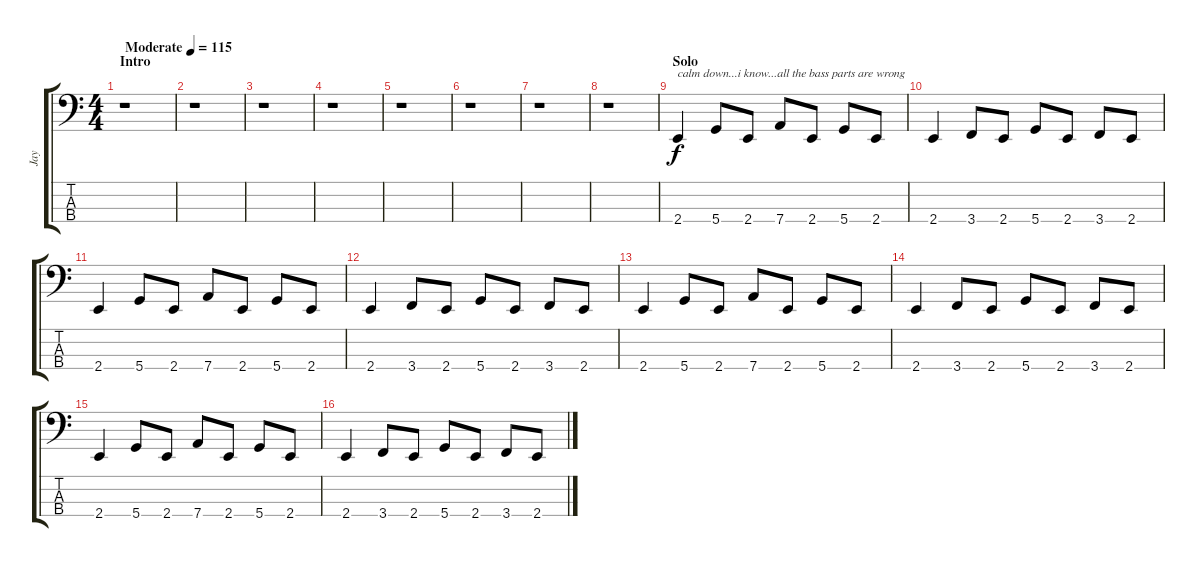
\track ("Jay" "Jay") {instrument electricbasspick}
\staff {score tabs}
\tuning (F2 C2 G1 D1) {hide}
\ts (4 4)
\section ("" "Intro")
\tempo (115 "Moderate")
\clef f4
\ks c
r.1{dy f instrument electricbasspick} |
r.1 |
r.1 |
r.1 |
r.1 |
r.1 |
r.1 |
r.1 |
\section ("" "Solo")
2.4.4{txt "calm down...i know...all the bass parts are wrong"} 5.4.8 2.4.8 7.4.8 2.4.8 5.4.8 2.4.8 |
2.4.4 3.4.8 2.4.8 5.4.8 2.4.8 3.4.8 2.4.8 |
2.4.4 5.4.8 2.4.8 7.4.8 2.4.8 5.4.8 2.4.8 |
2.4.4 3.4.8 2.4.8 5.4.8 2.4.8 3.4.8 2.4.8 |
2.4.4 5.4.8 2.4.8 7.4.8 2.4.8 5.4.8 2.4.8 |
2.4.4 3.4.8 2.4.8 5.4.8 2.4.8 3.4.8 2.4.8 |
2.4.4 5.4.8 2.4.8 7.4.8 2.4.8 5.4.8 2.4.8 |
2.4.4 3.4.8 2.4.8 5.4.8 2.4.8 3.4.8 2.4.8
